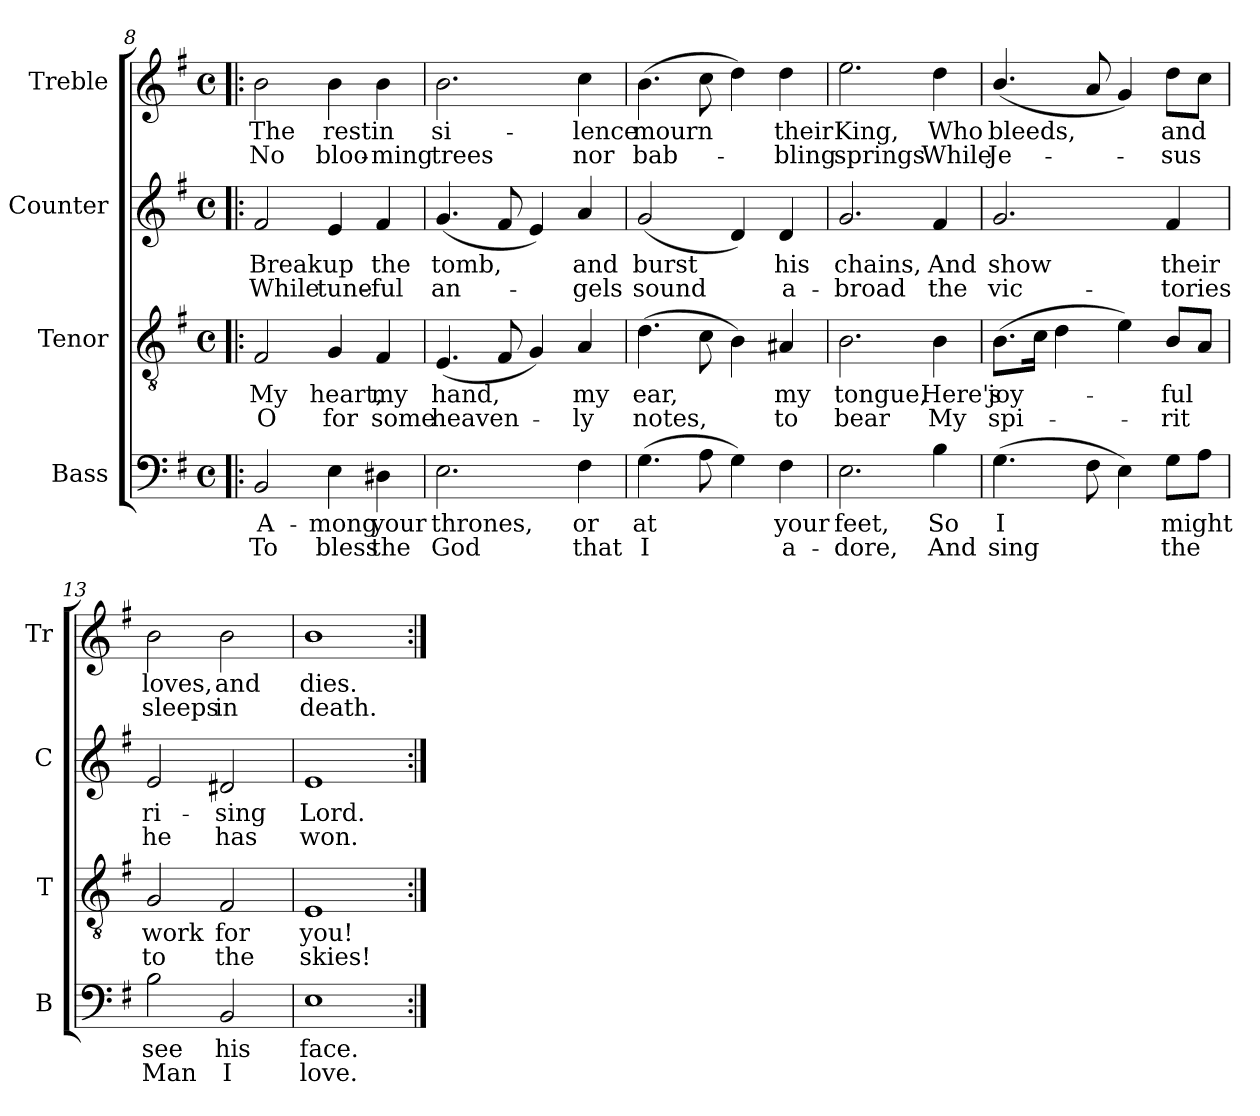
**kern	**text	**text	**kern	**text	**text	**kern	**text	**text	**kern	**text	**text
*part4	*part4	*part4	*part3	*part3	*part3	*part2	*part2	*part2	*part1	*part1	*part1
*staff4	*staff4	*staff4	*staff3	*staff3	*staff3	*staff2	*staff2	*staff2	*staff1	*staff1	*staff1
*I"Bass	*	*	*I"Tenor	*	*	*I"Counter	*	*	*I"Treble	*	*
*I'B	*	*	*I'T	*	*	*I'C	*	*	*I'Tr	*	*
*clefF4	*	*	*clefGv2	*	*	*clefG2	*	*	*clefG2	*	*
*k[f#]	*	*	*k[f#]	*	*	*k[f#]	*	*	*k[f#]	*	*
*M4/4	*	*	*M4/4	*	*	*M4/4	*	*	*M4/4	*	*
*met(c)	*	*	*met(c)	*	*	*met(c)	*	*	*met(c)	*	*
=8!|:	=8!|:	=8!|:	=8!|:	=8!|:	=8!|:	=8!|:	=8!|:	=8!|:	=8!|:	=8!|:	=8!|:
2BB/	A-	To	2F#/	My	O	2f#/	Break	While	2b\	The	No
4E\	-mong	bless	4G/	heart,	for	4e/	up	tune-	4b\	rest	bloo-
4D#X\	your	the	4F#/	my	some	4f#/	the	-ful	4b\	in	-ming
=9	=9	=9	=9	=9	=9	=9	=9	=9	=9	=9	=9
2.E\	thrones,	God	(4.E/	hand,	heaven-	(4.g/	tomb,	an-	2.b\	si-	trees
.	.	.	8F#/	.	.	8f#/	.	.	.	.	.
.	.	.	4G/)	.	.	4e/)	.	.	.	.	.
4F#\	or	that	4A/	my	-ly	4a/	and	-gels	4cc\	-lence	nor
=10	=10	=10	=10	=10	=10	=10	=10	=10	=10	=10	=10
(4.G\	at	I	(4.d\	ear,	notes,	(2g/	burst	sound	(4.b\	mourn	bab-
8A\	.	.	8c\	.	.	.	.	.	8cc\	.	.
4G\)	.	.	4B\)	.	.	4d/)	.	.	4dd\)	.	.
4F#\	your	a-	4A#X/	my	to	4d/	his	a-	4dd\	their	-bling
=11	=11	=11	=11	=11	=11	=11	=11	=11	=11	=11	=11
2.E\	feet,	-dore,	2.B\	tongue,	bear	2.g/	chains,	-broad	2.ee\	King,	springs
4B\	So	And	4B\	Here's	My	4f#/	And	the	4dd\	Who	While
!!LO:LB:g=z
=12	=12	=12	=12	=12	=12	=12	=12	=12	=12	=12	=12
(4.G\	I	sing	(8.B\L	joy-	spi-	2.g/	show	vic-	(4.b/	bleeds,	Je-
.	.	.	16c\Jk	.	.	.	.	.	.	.	.
.	.	.	4d\	.	.	.	.	.	.	.	.
8F#\	.	.	.	.	.	.	.	.	8a/	.	.
4E\)	.	.	4e\)	.	.	.	.	.	4g/)	.	.
8G\L	might	the	8B/L	-ful	-rit	4f#/	their	-tories	8dd\L	and	-sus
8A\J	.	.	8A/J	.	.	.	.	.	8cc\J	.	.
=13	=13	=13	=13	=13	=13	=13	=13	=13	=13	=13	=13
2B\	see	Man	2G/	work	to	2e/	ri-	he	2b\	loves,	sleeps
2BB/	his	I	2F#/	for	the	2d#X/	-sing	has	2b\	and	in
=14	=14	=14	=14	=14	=14	=14	=14	=14	=14	=14	=14
1E	face.	love.	1E	you!	skies!	1e	Lord.	won.	1b	dies.	death.
=:|!	=:|!	=:|!	=:|!	=:|!	=:|!	=:|!	=:|!	=:|!	=:|!	=:|!	=:|!
*-	*-	*-	*-	*-	*-	*-	*-	*-	*-	*-	*-
